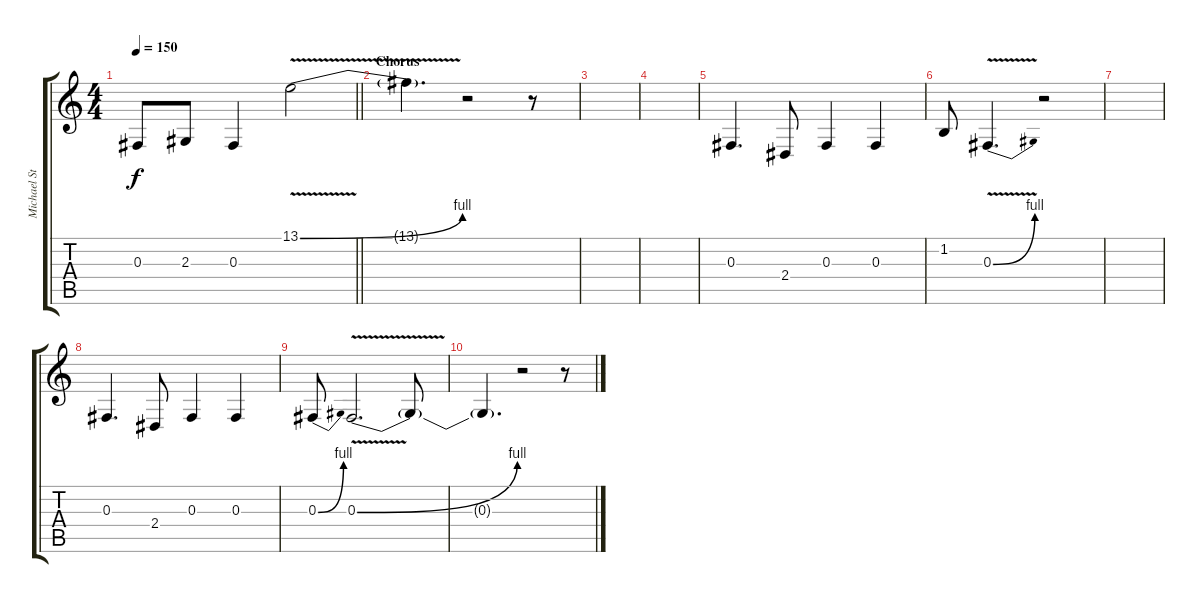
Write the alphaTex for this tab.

\track ("Michael Starr" "Michael St") {instrument cello}
\staff {score tabs}
\tuning (Eb4 Bb3 Gb3 Db3 Ab2 Eb2) {hide}
\ts (4 4)
\tempo 150
\clef g2
\barLineRight lightlight
\ks c
0.3.8{dy f} 2.3.8 0.3.4 13.1{be (bend 0 0 60 4) v}.2 |
\section ("" "Chorus")
13.1{t}.4{d} r.2 r.8 |
|
|
0.3.4{d} 2.4.8 0.3.4 0.3.4 |
1.2.8 0.3{be (bend 0 0 60 4) v}.4{d} r.2 |
|
0.3.4{d} 2.4.8 0.3.4 0.3.4 |
0.3{be (bend 0 0 60 4)}.8 0.3{be (bend 0 0 60 4) v}.2{d} 0.3{t}.8 |
0.3{t}.4{d} r.2 r.8
